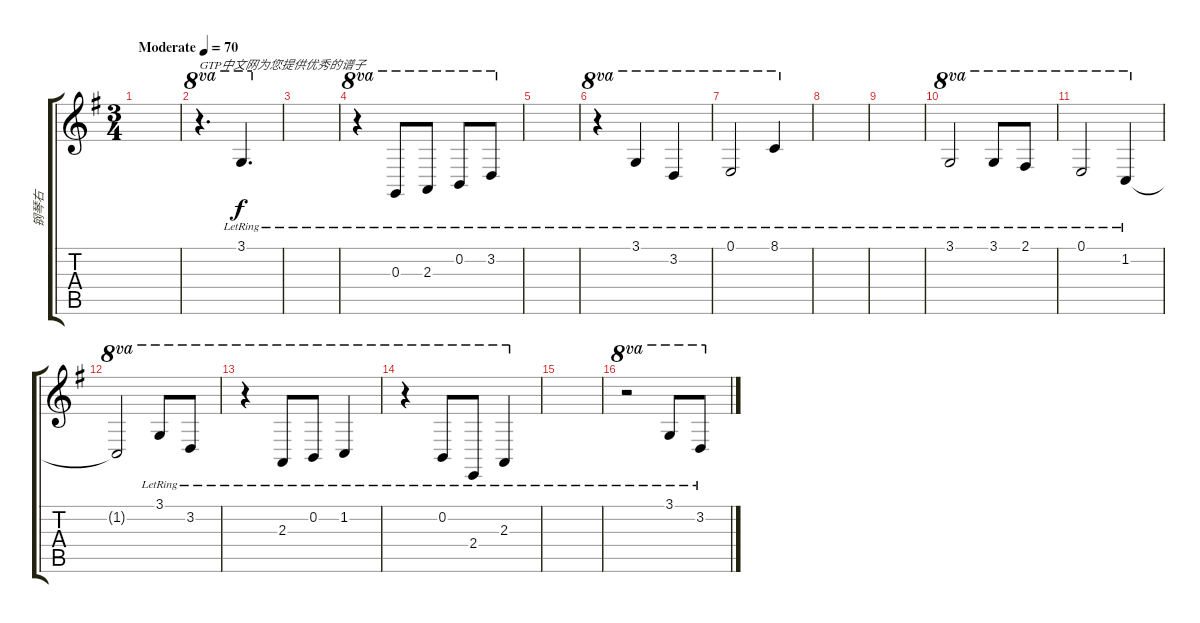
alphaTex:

\track ("钢琴右" "钢琴右") {instrument acousticgrandpiano}
\staff {score tabs}
\tuning (E4 B3 G3 D3 A2 E2) {hide}
\ts (3 4)
\tempo (70 "Moderate")
\clef g2
\ks g
|
r.4{d ot 8va txt "GTP中文网为您提供优秀的谱子"} 3.1{lr}.4{d ot 8va} |
|
r.4{ot 8va} 0.3{lr}.8{ot 8va} 2.3{lr}.8{ot 8va} 0.2{lr}.8{ot 8va} 3.2{lr}.8{ot 8va} |
|
r.4{ot 8va} 3.1{lr}.4{ot 8va} 3.2{lr}.4{ot 8va} |
0.1{lr}.2{ot 8va} 8.1{lr}.4{ot 8va} |
|
|
3.1{lr}.2{ot 8va} 3.1{lr}.8{ot 8va} 2.1{lr}.8{ot 8va} |
0.1{lr}.2{ot 8va} 1.2{lr}.4{ot 8va} |
1.2{t}.2{ot 8va} 3.1{lr}.8{ot 8va} 3.2{lr}.8{ot 8va} |
r.4{ot 8va} 2.3{lr}.8{ot 8va} 0.2{lr}.8{ot 8va} 1.2{lr}.4{ot 8va} |
r.4{ot 8va} 0.2{lr}.8{ot 8va} 2.4{lr}.8{ot 8va} 2.3{lr}.4{ot 8va} |
|
r.2{ot 8va} 3.1{lr}.8{ot 8va} 3.2{lr}.8{ot 8va}
